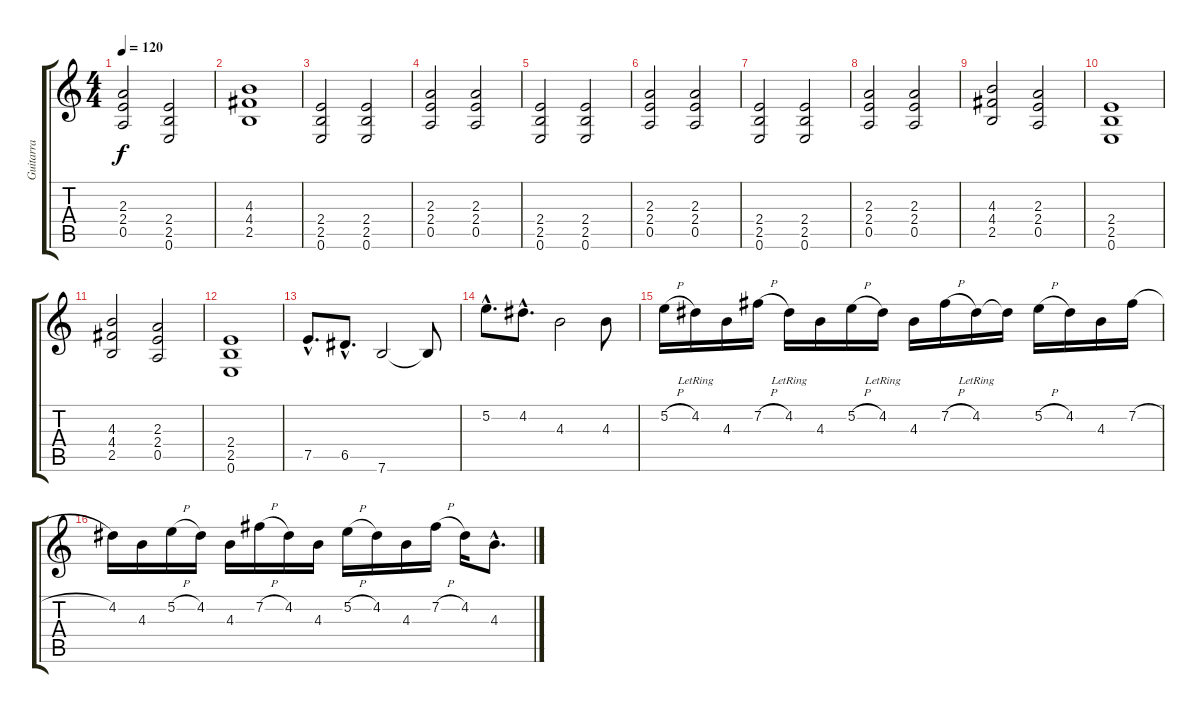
\track ("Guitarra" "Guitarra") {instrument distortionguitar}
\staff {score tabs}
\tuning (E4 B3 G3 D3 A2 E2) {hide}
\ts (4 4)
\tempo 120
\clef g2
\ks c
(2.3 2.4 0.5).2{dy f} (2.4 2.5 0.6).2 |
(4.3 4.4 2.5).1 |
(2.4 2.5 0.6).2 (2.4 2.5 0.6).2 |
(2.3 2.4 0.5).2 (2.3 2.4 0.5).2 |
(2.4 2.5 0.6).2 (2.4 2.5 0.6).2 |
(2.3 2.4 0.5).2 (2.3 2.4 0.5).2 |
(2.4 2.5 0.6).2 (2.4 2.5 0.6).2 |
(2.3 2.4 0.5).2 (2.3 2.4 0.5).2 |
(4.3 4.4 2.5).2 (2.3 2.4 0.5).2 |
(2.4 2.5 0.6).1 |
(4.3 4.4 2.5).2 (2.3 2.4 0.5).2 |
(2.4 2.5 0.6).1 |
7.5{hac}.8{d} 6.5{hac}.8{d} 7.6.2 7.6{t}.8 |
5.2{hac}.8{d} 4.2{hac}.8{d} 4.3.2 4.3.8 |
5.2{h}.16 4.2{lr}.16 4.3.16 7.2{h}.16 4.2{lr}.16 4.3.16 5.2{h}.16 4.2{lr}.16 4.3.16 7.2{h}.16 4.2{lr}.16 4.2{t}.16 5.2{h}.16 4.2.16 4.3.16 7.2{h}.16 |
4.2.16 4.3.16 5.2{h}.16 4.2.16 4.3.16 7.2{h}.16 4.2.16 4.3.16 5.2{h}.16 4.2.16 4.3.16 7.2{h}.16 4.2.16 4.3{hac}.8{d}
